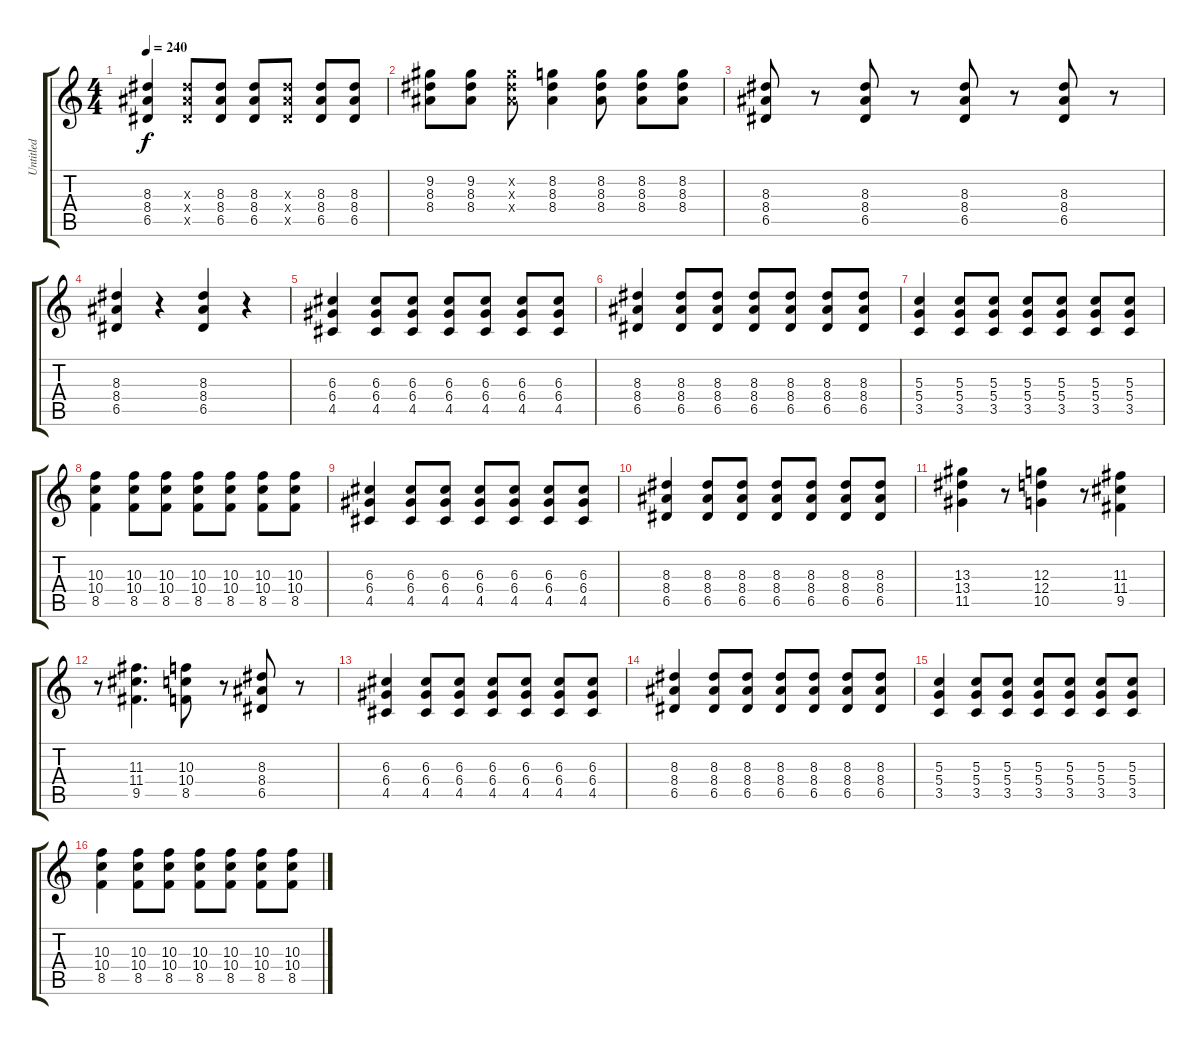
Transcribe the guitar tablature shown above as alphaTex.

\track ("Untitled" "Untitled") {instrument overdrivenguitar}
\staff {score tabs}
\tuning (E4 B3 G3 D3 A2 E2) {hide}
\ts (4 4)
\tempo 240
\clef g2
\ks c
(8.3 8.4 6.5).4{dy f} (8.3{x} 8.4{x} 6.5{x}).8 (8.3 8.4 6.5).8 (8.3 8.4 6.5).8 (8.3{x} 8.4{x} 6.5{x}).8 (8.3 8.4 6.5).8 (8.3 8.4 6.5).8 |
(9.2 8.3 8.4).8 (9.2 8.3 8.4).8 (9.2{x} 8.3{x} 8.4{x}).8 (8.2 8.3 8.4).4 (8.2 8.3 8.4).8 (8.2 8.3 8.4).8 (8.2 8.3 8.4).8 |
(8.3 8.4 6.5).8 r.8 (8.3 8.4 6.5).8 r.8 (8.3 8.4 6.5).8 r.8 (8.3 8.4 6.5).8 r.8 |
(8.3 8.4 6.5).4 r.4 (8.3 8.4 6.5).4 r.4 |
(6.3 6.4 4.5).4 (6.3 6.4 4.5).8 (6.3 6.4 4.5).8 (6.3 6.4 4.5).8 (6.3 6.4 4.5).8 (6.3 6.4 4.5).8 (6.3 6.4 4.5).8 |
(8.3 8.4 6.5).4 (8.3 8.4 6.5).8 (8.3 8.4 6.5).8 (8.3 8.4 6.5).8 (8.3 8.4 6.5).8 (8.3 8.4 6.5).8 (8.3 8.4 6.5).8 |
(5.3 5.4 3.5).4 (5.3 5.4 3.5).8 (5.3 5.4 3.5).8 (5.3 5.4 3.5).8 (5.3 5.4 3.5).8 (5.3 5.4 3.5).8 (5.3 5.4 3.5).8 |
(10.3 10.4 8.5).4 (10.3 10.4 8.5).8 (10.3 10.4 8.5).8 (10.3 10.4 8.5).8 (10.3 10.4 8.5).8 (10.3 10.4 8.5).8 (10.3 10.4 8.5).8 |
(6.3 6.4 4.5).4 (6.3 6.4 4.5).8 (6.3 6.4 4.5).8 (6.3 6.4 4.5).8 (6.3 6.4 4.5).8 (6.3 6.4 4.5).8 (6.3 6.4 4.5).8 |
(8.3 8.4 6.5).4 (8.3 8.4 6.5).8 (8.3 8.4 6.5).8 (8.3 8.4 6.5).8 (8.3 8.4 6.5).8 (8.3 8.4 6.5).8 (8.3 8.4 6.5).8 |
(13.3 13.4 11.5).4 r.8 (12.3 12.4 10.5).4 r.8 (11.3 11.4 9.5).4 |
r.8 (11.3 11.4 9.5).4{d} (10.3 10.4 8.5).8 r.8 (8.3 8.4 6.5).8 r.8 |
(6.3 6.4 4.5).4 (6.3 6.4 4.5).8 (6.3 6.4 4.5).8 (6.3 6.4 4.5).8 (6.3 6.4 4.5).8 (6.3 6.4 4.5).8 (6.3 6.4 4.5).8 |
(8.3 8.4 6.5).4 (8.3 8.4 6.5).8 (8.3 8.4 6.5).8 (8.3 8.4 6.5).8 (8.3 8.4 6.5).8 (8.3 8.4 6.5).8 (8.3 8.4 6.5).8 |
(5.3 5.4 3.5).4 (5.3 5.4 3.5).8 (5.3 5.4 3.5).8 (5.3 5.4 3.5).8 (5.3 5.4 3.5).8 (5.3 5.4 3.5).8 (5.3 5.4 3.5).8 |
(10.3 10.4 8.5).4 (10.3 10.4 8.5).8 (10.3 10.4 8.5).8 (10.3 10.4 8.5).8 (10.3 10.4 8.5).8 (10.3 10.4 8.5).8 (10.3 10.4 8.5).8
